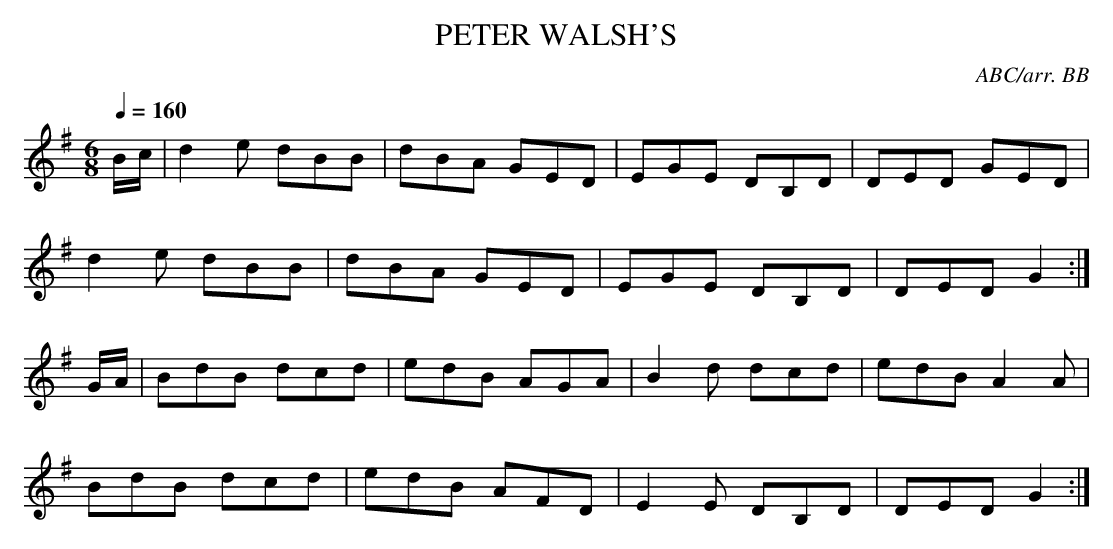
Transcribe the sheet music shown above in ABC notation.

X:1
T:PETER WALSH'S
C:ABC/arr. BB
M:6/8
L:1/8
Q:1/4=160
K:G
B/c/|d2e dBB|dBA GED|EGE DB,D|DED GED|
d2e dBB|dBA GED|EGE DB,D|DED G2:|
G/A/|BdB dcd|edB AGA|B2 d dcd|edB A2 A|
BdB dcd|edB AFD|E2 E DB,D|DED G2:|
